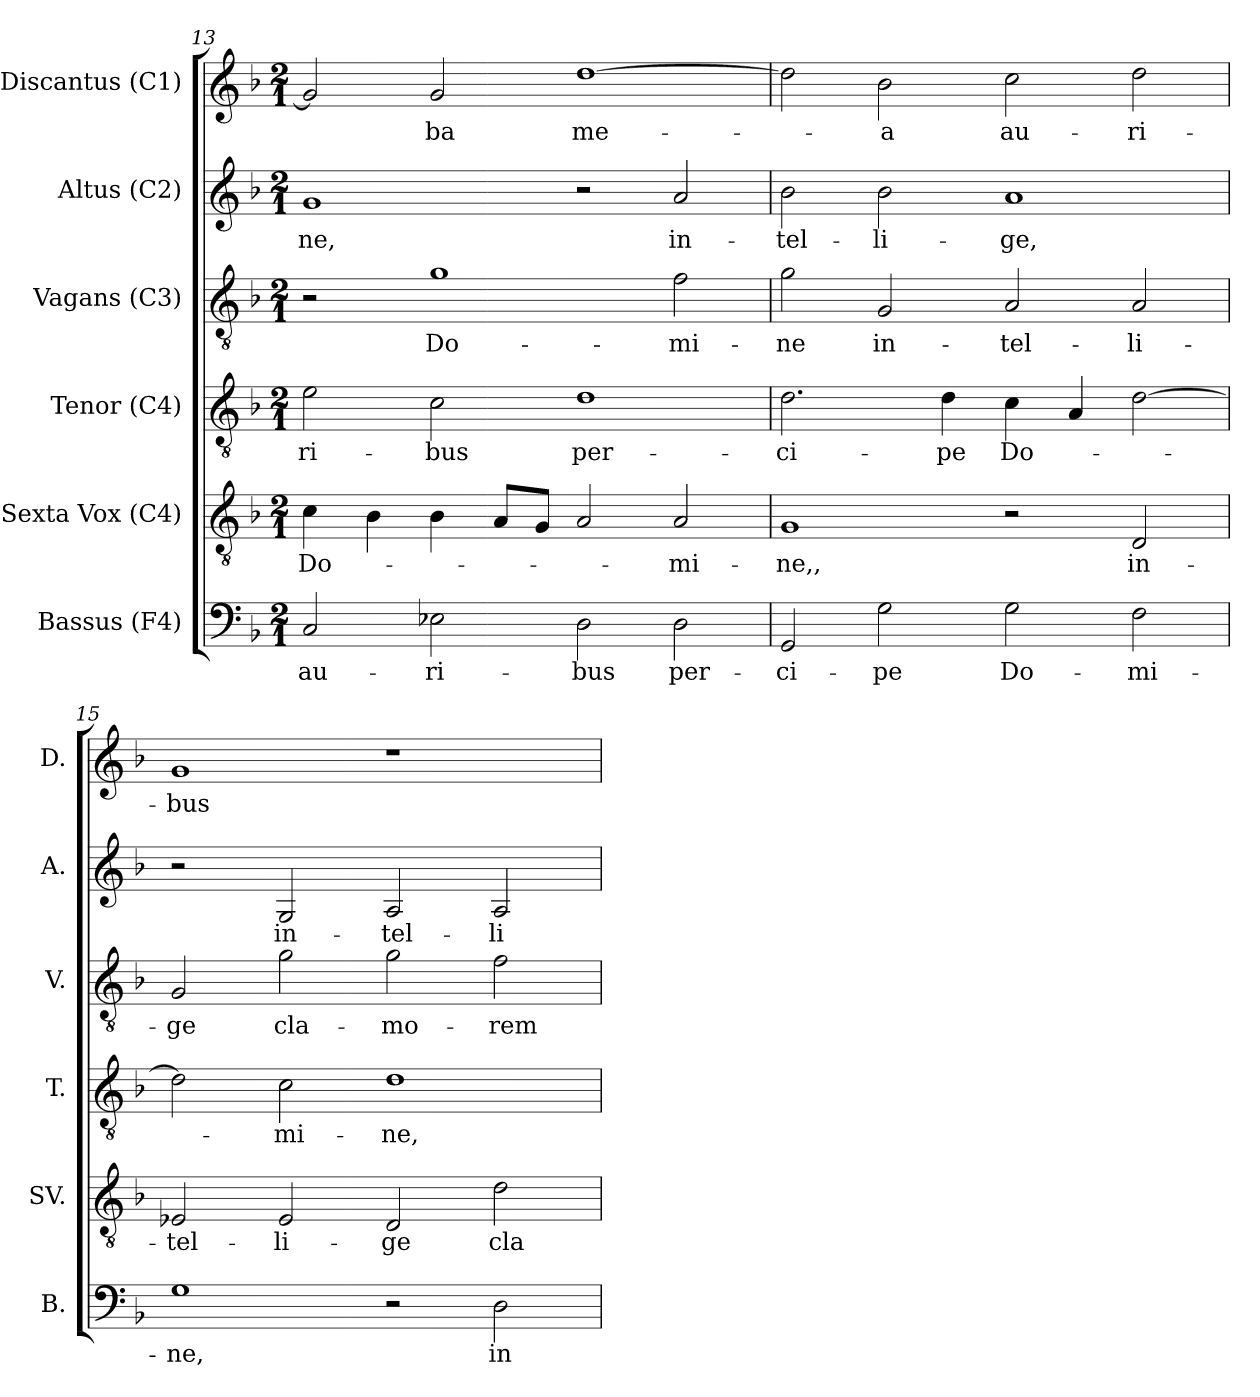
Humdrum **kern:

**kern	**text	**kern	**text	**kern	**text	**kern	**text	**kern	**text	**kern	**text
*part6	*part6	*part5	*part5	*part4	*part4	*part3	*part3	*part2	*part2	*part1	*part1
*staff6	*staff6	*staff5	*staff5	*staff4	*staff4	*staff3	*staff3	*staff2	*staff2	*staff1	*staff1
*I"Bassus (F4)	*	*I"Sexta Vox (C4)	*	*I"Tenor (C4)	*	*I"Vagans (C3)	*	*I"Altus (C2)	*	*I"Discantus (C1)	*
*I'B.	*	*I'SV.	*	*I'T.	*	*I'V.	*	*I'A.	*	*I'D.	*
*clefF4	*	*clefGv2	*	*clefGv2	*	*clefGv2	*	*clefG2	*	*clefG2	*
*	*	*	*	*	*	*ITrd7c12	*	*ITrd7c12	*	*	*
*k[b-]	*	*k[b-]	*	*k[b-]	*	*k[b-]	*	*k[b-]	*	*k[b-]	*
*F:	*	*F:	*	*F:	*	*F:	*	*F:	*	*F:	*
*M2/1	*	*M2/1	*	*M2/1	*	*M2/1	*	*M2/1	*	*M2/1	*
=13	=13	=13	=13	=13	=13	=13	=13	=13	=13	=13	=13
!	!LO:LY:b:color=#000000	!	!	!	!	!	!	!	!	!	!
!	!	!	!LO:LY:b:color=#000000	!	!	!	!	!	!	!	!
!	!	!	!	!	!LO:LY:b:color=#000000	!	!	!	!	!	!
!	!	!	!	!	!	!	!	!	!LO:LY:b:color=#000000	!	!
2Ci/	au-	4ci\	Do-	2ei\	-ri-	2r	.	1Gi	-ne,	2gi/]	.
.	.	4B-i\	.	.	.	.	.	.	.	.	.
!	!LO:LY:b:color=#000000	!	!	!	!	!	!	!	!	!	!
!	!	!	!	!	!LO:LY:b:color=#000000	!	!	!	!	!	!
!	!	!	!	!	!	!	!LO:LY:b:color=#000000	!	!	!	!
!	!	!	!	!	!	!	!	!	!	!	!LO:LY:b:color=#000000
2E-i\	-ri-	4B-i\	.	2ci\	-bus	1Gi	Do-	.	.	2gi/	-ba
.	.	8Ai/L	.	.	.	.	.	.	.	.	.
.	.	8Gi/J	.	.	.	.	.	.	.	.	.
!	!LO:LY:b:color=#000000	!	!	!	!	!	!	!	!	!	!
!	!	!	!	!	!LO:LY:b:color=#000000	!	!	!	!	!	!
!	!	!	!	!	!	!	!	!	!	!	!LO:LY:b:color=#000000
2Di\	-bus	2Ai/	.	1di	per-	.	.	2r	.	[1ddi	me-
!	!LO:LY:b:color=#000000	!	!	!	!	!	!	!	!	!	!
!	!	!	!LO:LY:b:color=#000000	!	!	!	!	!	!	!	!
!	!	!	!	!	!	!	!LO:LY:b:color=#000000	!	!	!	!
!	!	!	!	!	!	!	!	!	!LO:LY:b:color=#000000	!	!
2Di\	per-	2Ai/	-mi-	.	.	2Fi\	-mi-	2Ai/	in-	.	.
=14	=14	=14	=14	=14	=14	=14	=14	=14	=14	=14	=14
!	!LO:LY:b:color=#000000	!	!	!	!	!	!	!	!	!	!
!	!	!	!LO:LY:b:color=#000000	!	!	!	!	!	!	!	!
!	!	!	!	!	!LO:LY:b:color=#000000	!	!	!	!	!	!
!	!	!	!	!	!	!	!LO:LY:b:color=#000000	!	!	!	!
!	!	!	!	!	!	!	!	!	!LO:LY:b:color=#000000	!	!
2GGi/	-ci-	1Gi	-ne,,	2.di\	-ci-	2Gi\	-ne	2B-i\	-tel-	2ddi\]	.
!	!LO:LY:b:color=#000000	!	!	!	!	!	!	!	!	!	!
!	!	!	!	!	!	!	!LO:LY:b:color=#000000	!	!	!	!
!	!	!	!	!	!	!	!	!	!LO:LY:b:color=#000000	!	!
!	!	!	!	!	!	!	!	!	!	!	!LO:LY:b:color=#000000
2Gi\	-pe	.	.	.	.	2GGi/	in-	2B-i\	-li-	2b-i\	-a
!	!	!	!	!	!LO:LY:b:color=#000000	!	!	!	!	!	!
.	.	.	.	4di\	-pe	.	.	.	.	.	.
!	!LO:LY:b:color=#000000	!	!	!	!	!	!	!	!	!	!
!	!	!	!	!	!LO:LY:b:color=#000000	!	!	!	!	!	!
!	!	!	!	!	!	!	!LO:LY:b:color=#000000	!	!	!	!
!	!	!	!	!	!	!	!	!	!LO:LY:b:color=#000000	!	!
!	!	!	!	!	!	!	!	!	!	!	!LO:LY:b:color=#000000
2Gi\	Do-	2r	.	4ci\	Do-	2AAi/	-tel-	1Ai	-ge,	2cci\	au-
.	.	.	.	4Ai/	.	.	.	.	.	.	.
!	!LO:LY:b:color=#000000	!	!	!	!	!	!	!	!	!	!
!	!	!	!LO:LY:b:color=#000000	!	!	!	!	!	!	!	!
!	!	!	!	!	!	!	!LO:LY:b:color=#000000	!	!	!	!
!	!	!	!	!	!	!	!	!	!	!	!LO:LY:b:color=#000000
2Fi\	-mi-	2Di/	in-	[2di\	.	2AAi/	-li-	.	.	2ddi\	-ri-
=15	=15	=15	=15	=15	=15	=15	=15	=15	=15	=15	=15
!	!LO:LY:b:color=#000000	!	!	!	!	!	!	!	!	!	!
!	!	!	!LO:LY:b:color=#000000	!	!	!	!	!	!	!	!
!	!	!	!	!	!	!	!LO:LY:b:color=#000000	!	!	!	!
!	!	!	!	!	!	!	!	!	!	!	!LO:LY:b:color=#000000
1Gi	-ne,	2E-Xi/	-tel-	2di\]	.	2GGi/	-ge	2r	.	1gi	-bus
!	!	!	!LO:LY:b:color=#000000	!	!	!	!	!	!	!	!
!	!	!	!	!	!LO:LY:b:color=#000000	!	!	!	!	!	!
!	!	!	!	!	!	!	!LO:LY:b:color=#000000	!	!	!	!
!	!	!	!	!	!	!	!	!	!LO:LY:b:color=#000000	!	!
.	.	2E-i/	-li-	2ci\	-mi-	2Gi\	cla-	2GGi/	in-	.	.
!	!	!	!LO:LY:b:color=#000000	!	!	!	!	!	!	!	!
!	!	!	!	!	!LO:LY:b:color=#000000	!	!	!	!	!	!
!	!	!	!	!	!	!	!LO:LY:b:color=#000000	!	!	!	!
!	!	!	!	!	!	!	!	!	!LO:LY:b:color=#000000	!	!
2r	.	2Di/	-ge	1di	-ne,	2Gi\	-mo-	2AAi/	-tel-	1r	.
!	!LO:LY:b:color=#000000	!	!	!	!	!	!	!	!	!	!
!	!	!	!LO:LY:b:color=#000000	!	!	!	!	!	!	!	!
!	!	!	!	!	!	!	!LO:LY:b:color=#000000	!	!	!	!
!	!	!	!	!	!	!	!	!	!LO:LY:b:color=#000000	!	!
2Di\	in-	2di\	cla-	.	.	2Fi\	-rem	2AAi/	-li-	.	.
=	=	=	=	=	=	=	=	=	=	=	=
*-	*-	*-	*-	*-	*-	*-	*-	*-	*-	*-	*-
